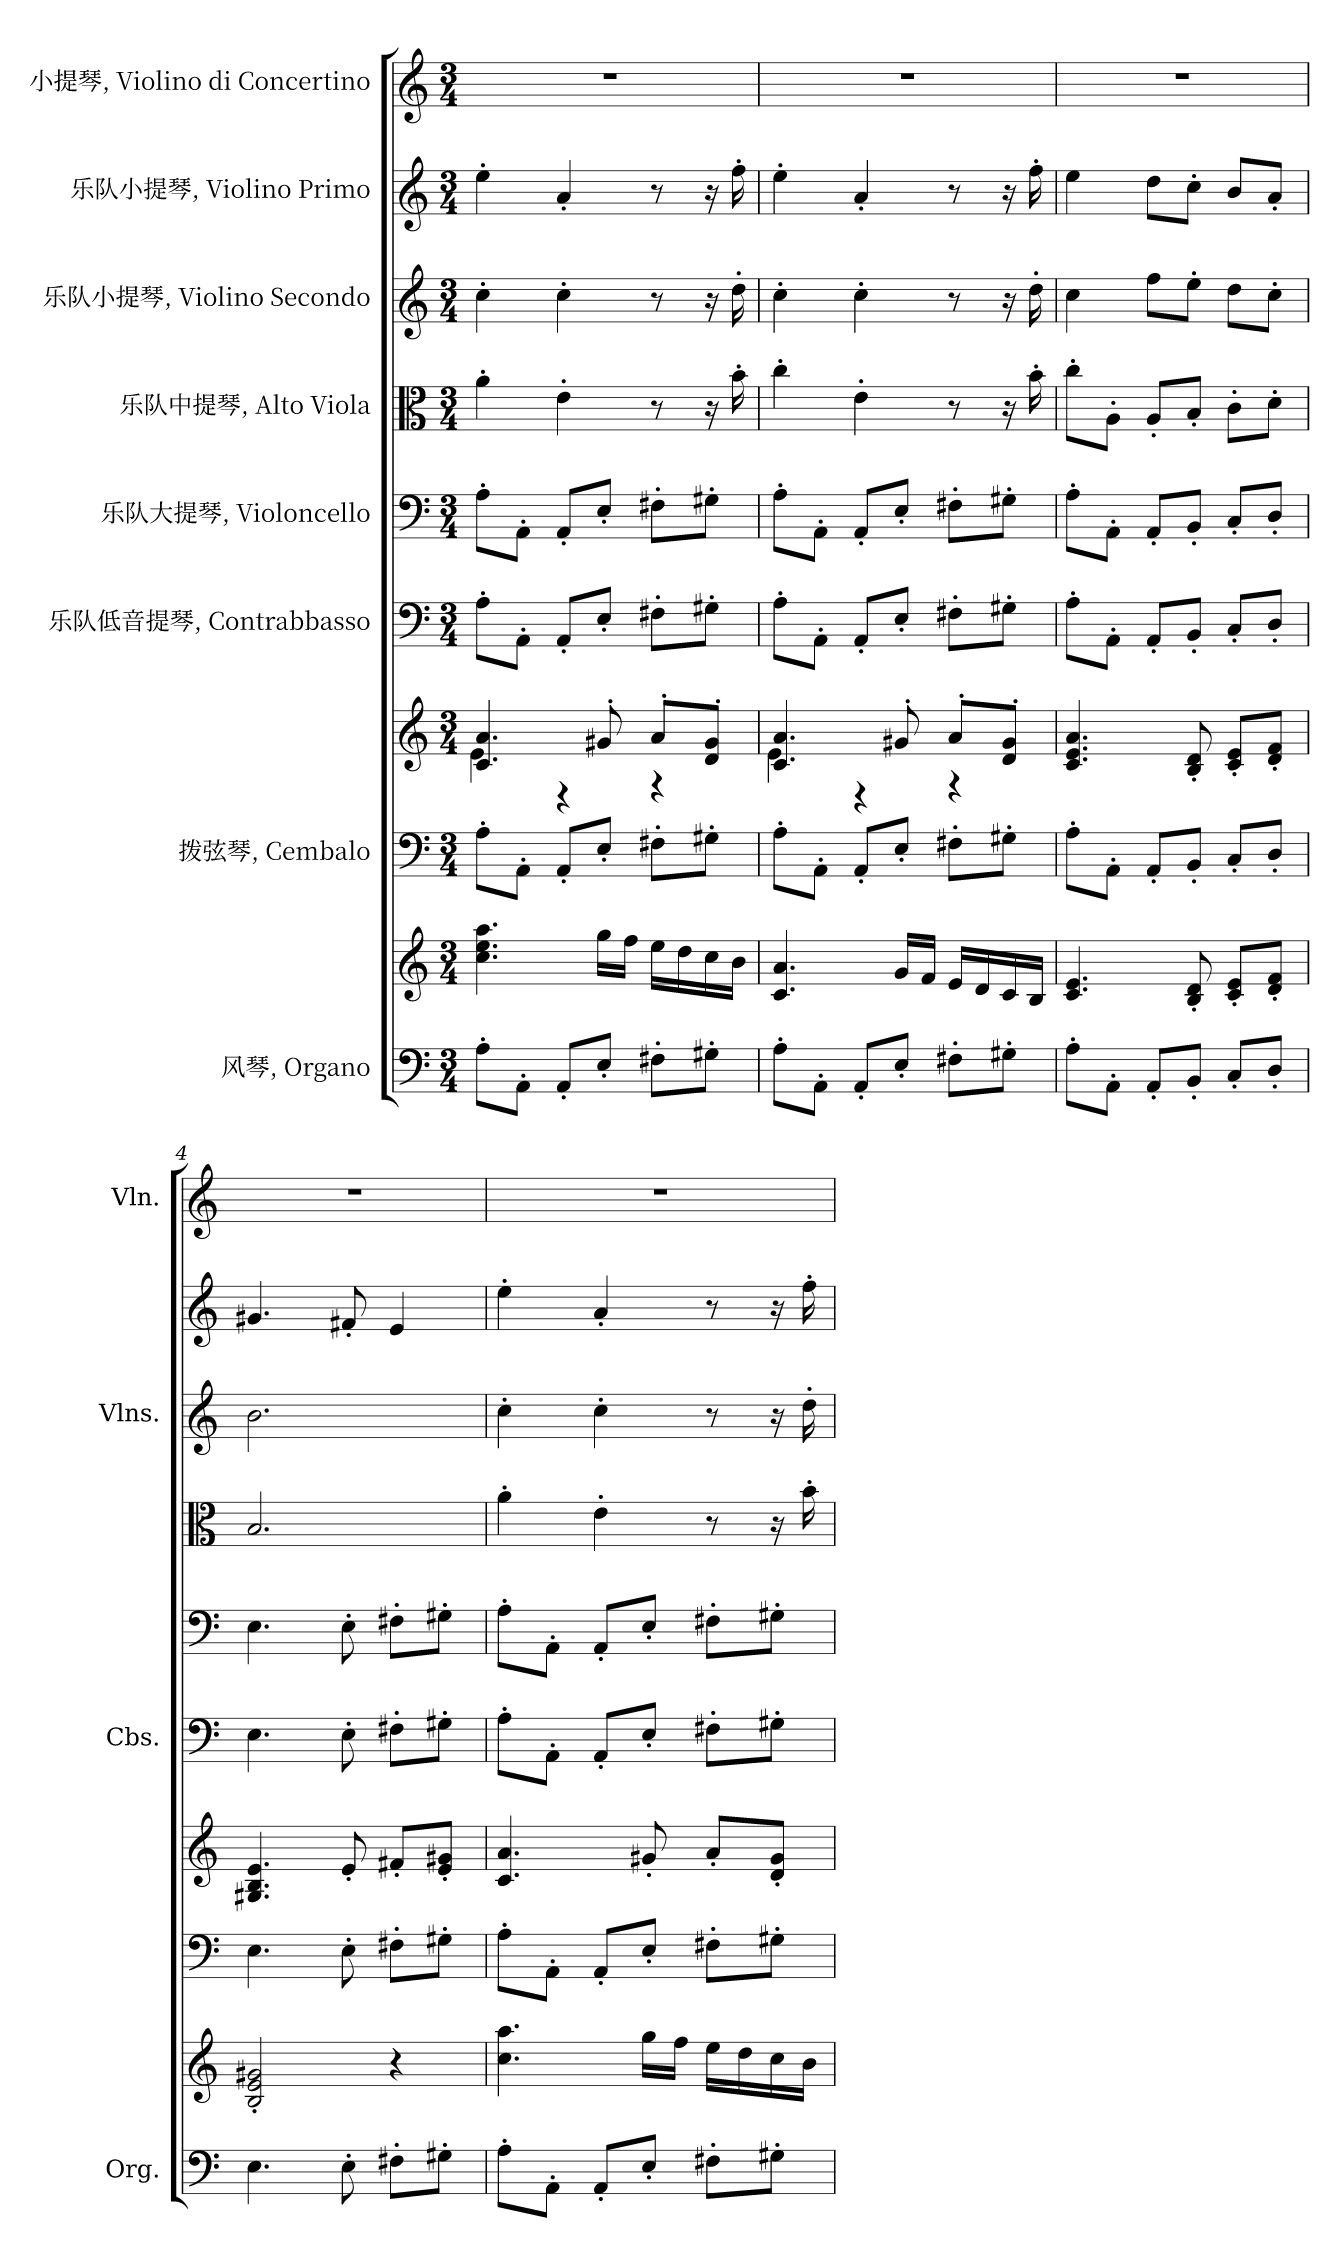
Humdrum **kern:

**kern	**kern	**kern	**kern	**kern	**kern	**kern	**kern	**kern	**kern
*part8	*part8	*part7	*part7	*part6	*part5	*part4	*part3	*part2	*part1
*staff10	*staff9	*staff8	*staff7	*staff6	*staff5	*staff4	*staff3	*staff2	*staff1
*I"风琴, Organo	*	*I"拨弦琴, Cembalo	*	*I"乐队低音提琴, Contrabbasso	*I"乐队大提琴, Violoncello	*I"乐队中提琴, Alto Viola	*I"乐队小提琴, Violino Secondo	*I"乐队小提琴, Violino Primo	*I"小提琴, Violino di Concertino
*I'Org.	*	*	*	*I'Cbs.	*	*	*I'Vlns.	*	*I'Vln.
*clefF4	*clefG2	*clefF4	*clefG2	*clefF4	*clefF4	*clefC3	*clefG2	*clefG2	*clefG2
*	*	*	*	*ITrd7c12	*	*	*	*	*
*k[]	*k[]	*k[]	*k[]	*k[]	*k[]	*k[]	*k[]	*k[]	*k[]
*M3/4	*M3/4	*M3/4	*M3/4	*M3/4	*M3/4	*M3/4	*M3/4	*M3/4	*M3/4
*MM120	*MM120	*MM120	*MM120	*MM120	*MM120	*MM120	*MM120	*MM120	*MM120
=1	=1	=1	=1	=1	=1	=1	=1	=1	=1
*	*	*	*^	*	*	*	*	*	*
8A'\L	4.cc\ 4.ee\ 4.aa\	8A'\L	4.c/ 4.a/	4e\	8AA'\L	8A'\L	4a'\	4cc'\	4ee'\	2.r
8AA'\J	.	8AA'\J	.	.	8AAA'\J	8AA'\J	.	.	.	.
8AA'/L	.	8AA'/L	.	4r	8AAA'/L	8AA'/L	4e'\	4cc'\	4a'/	.
8E'/J	16gg\LL	8E'/J	8g#X'/	.	8EE'/J	8E'/J	.	.	.	.
.	16ff\JJ	.	.	.	.	.	.	.	.	.
8F#X'\L	16ee\LL	8F#X'\L	8a'/L	4r	8FF#X'\L	8F#X'\L	8r	8r	8r	.
.	16dd\	.	.	.	.	.	.	.	.	.
8G#X'\J	16cc\	8G#X'\J	8d/' 8g#/'J	.	8GG#X'\J	8G#X'\J	16r	16r	16r	.
.	16b\JJ	.	.	.	.	.	16b'\	16dd'\	16ff'\	.
=2	=2	=2	=2	=2	=2	=2	=2	=2	=2	=2
8A'\L	4.c/ 4.a/	8A'\L	4.c/ 4.a/	4e\	8AA'\L	8A'\L	4cc'\	4cc'\	4ee'\	2.r
8AA'\J	.	8AA'\J	.	.	8AAA'\J	8AA'\J	.	.	.	.
8AA'/L	.	8AA'/L	.	4r	8AAA'/L	8AA'/L	4e'\	4cc'\	4a'/	.
8E'/J	16g/LL	8E'/J	8g#X'/	.	8EE'/J	8E'/J	.	.	.	.
.	16f/JJ	.	.	.	.	.	.	.	.	.
8F#X'\L	16e/LL	8F#X'\L	8a'/L	4r	8FF#X'\L	8F#X'\L	8r	8r	8r	.
.	16d/	.	.	.	.	.	.	.	.	.
8G#X'\J	16c/	8G#X'\J	8d/' 8g#/'J	.	8GG#X'\J	8G#X'\J	16r	16r	16r	.
.	16B/JJ	.	.	.	.	.	16b'\	16dd'\	16ff'\	.
*	*	*	*v	*v	*	*	*	*	*	*
=3	=3	=3	=3	=3	=3	=3	=3	=3	=3
8A'\L	4.c/ 4.e/	8A'\L	4.c/ 4.e/ 4.a/	8AA'\L	8A'\L	8cc'\L	4cc\	4ee\	2.r
8AA'\J	.	8AA'\J	.	8AAA'\J	8AA'\J	8A'\J	.	.	.
8AA'/L	.	8AA'/L	.	8AAA'/L	8AA'/L	8A'/L	8ff\L	8dd\L	.
8BB'/J	8B/' 8d/'	8BB'/J	8B/' 8d/'	8BBB'/J	8BB'/J	8B'/J	8ee'\J	8cc'\J	.
8C'/L	8c/' 8e/'L	8C'/L	8c/' 8e/'L	8CC'/L	8C'/L	8c'\L	8dd\L	8b/L	.
8D'/J	8d/' 8f/'J	8D'/J	8d/' 8f/'J	8DD'/J	8D'/J	8d'\J	8cc'\J	8a'/J	.
!!LO:PB:g=z
=4	=4	=4	=4	=4	=4	=4	=4	=4	=4
4.E\	2B/' 2e/' 2g#X/'	4.E\	4.G#X/ 4.B/ 4.e/	4.EE\	4.E\	2.B/	2.b\	4.g#X/	2.r
8E'\	.	8E'\	8e'/	8EE'\	8E'\	.	.	8f#X'/	.
8F#X'\L	4r	8F#X'\L	8f#X'/L	8FF#X'\L	8F#X'\L	.	.	4e/	.
8G#X'\J	.	8G#X'\J	8e/' 8g#X/'J	8GG#X'\J	8G#X'\J	.	.	.	.
=5	=5	=5	=5	=5	=5	=5	=5	=5	=5
8A'\L	4.cc\ 4.aa\	8A'\L	4.c/ 4.a/	8AA'\L	8A'\L	4a'\	4cc'\	4ee'\	2.r
8AA'\J	.	8AA'\J	.	8AAA'\J	8AA'\J	.	.	.	.
8AA'/L	.	8AA'/L	.	8AAA'/L	8AA'/L	4e'\	4cc'\	4a'/	.
8E'/J	16gg\LL	8E'/J	8g#X'/	8EE'/J	8E'/J	.	.	.	.
.	16ff\JJ	.	.	.	.	.	.	.	.
8F#X'\L	16ee\LL	8F#X'\L	8a'/L	8FF#X'\L	8F#X'\L	8r	8r	8r	.
.	16dd\	.	.	.	.	.	.	.	.
8G#X'\J	16cc\	8G#X'\J	8d/' 8g#/'J	8GG#X'\J	8G#X'\J	16r	16r	16r	.
.	16b\JJ	.	.	.	.	16b'\	16dd'\	16ff'\	.
=	=	=	=	=	=	=	=	=	=
*-	*-	*-	*-	*-	*-	*-	*-	*-	*-
